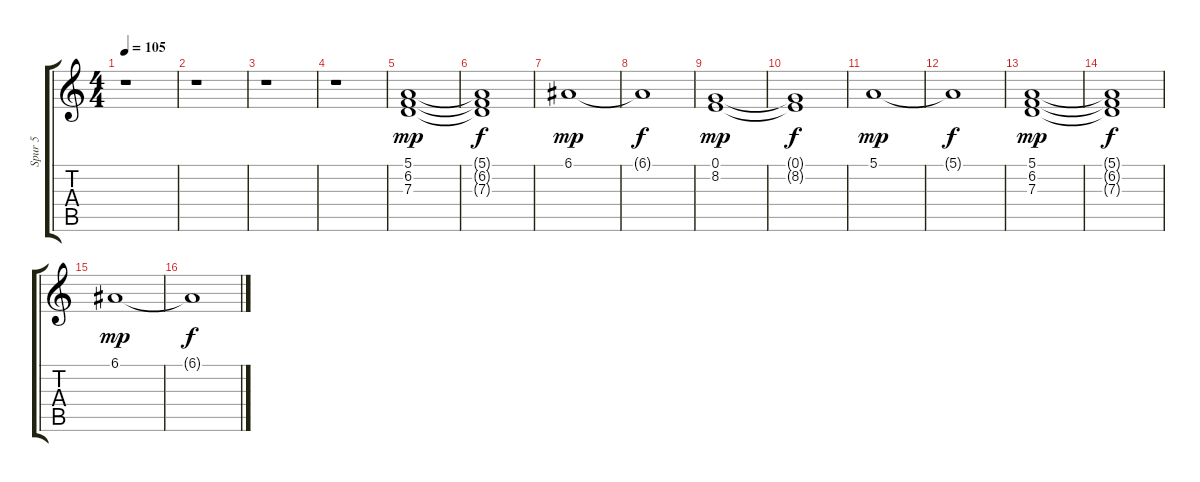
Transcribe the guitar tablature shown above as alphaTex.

\track ("Spur 5" "Spur 5") {instrument choiraahs}
\staff {score tabs}
\tuning (E4 B3 G3 D3 A2 E2) {hide}
\ts (4 4)
\tempo 105
\clef g2
\ks c
r.1{dy mp instrument choiraahs} |
r.1 |
r.1 |
r.1 |
(5.1 6.2 7.3).1{volume 10 balance 6} |
(5.1{t} 6.2{t} 7.3{t}).1{dy f} |
6.1.1{dy mp} |
6.1{t}.1{dy f} |
(0.1 8.2).1{dy mp} |
(0.1{t} 8.2{t}).1{dy f} |
5.1.1{dy mp} |
5.1{t}.1{dy f} |
(5.1 6.2 7.3).1{dy mp} |
(5.1{t} 6.2{t} 7.3{t}).1{dy f} |
6.1.1{dy mp} |
6.1{t}.1{dy f}
